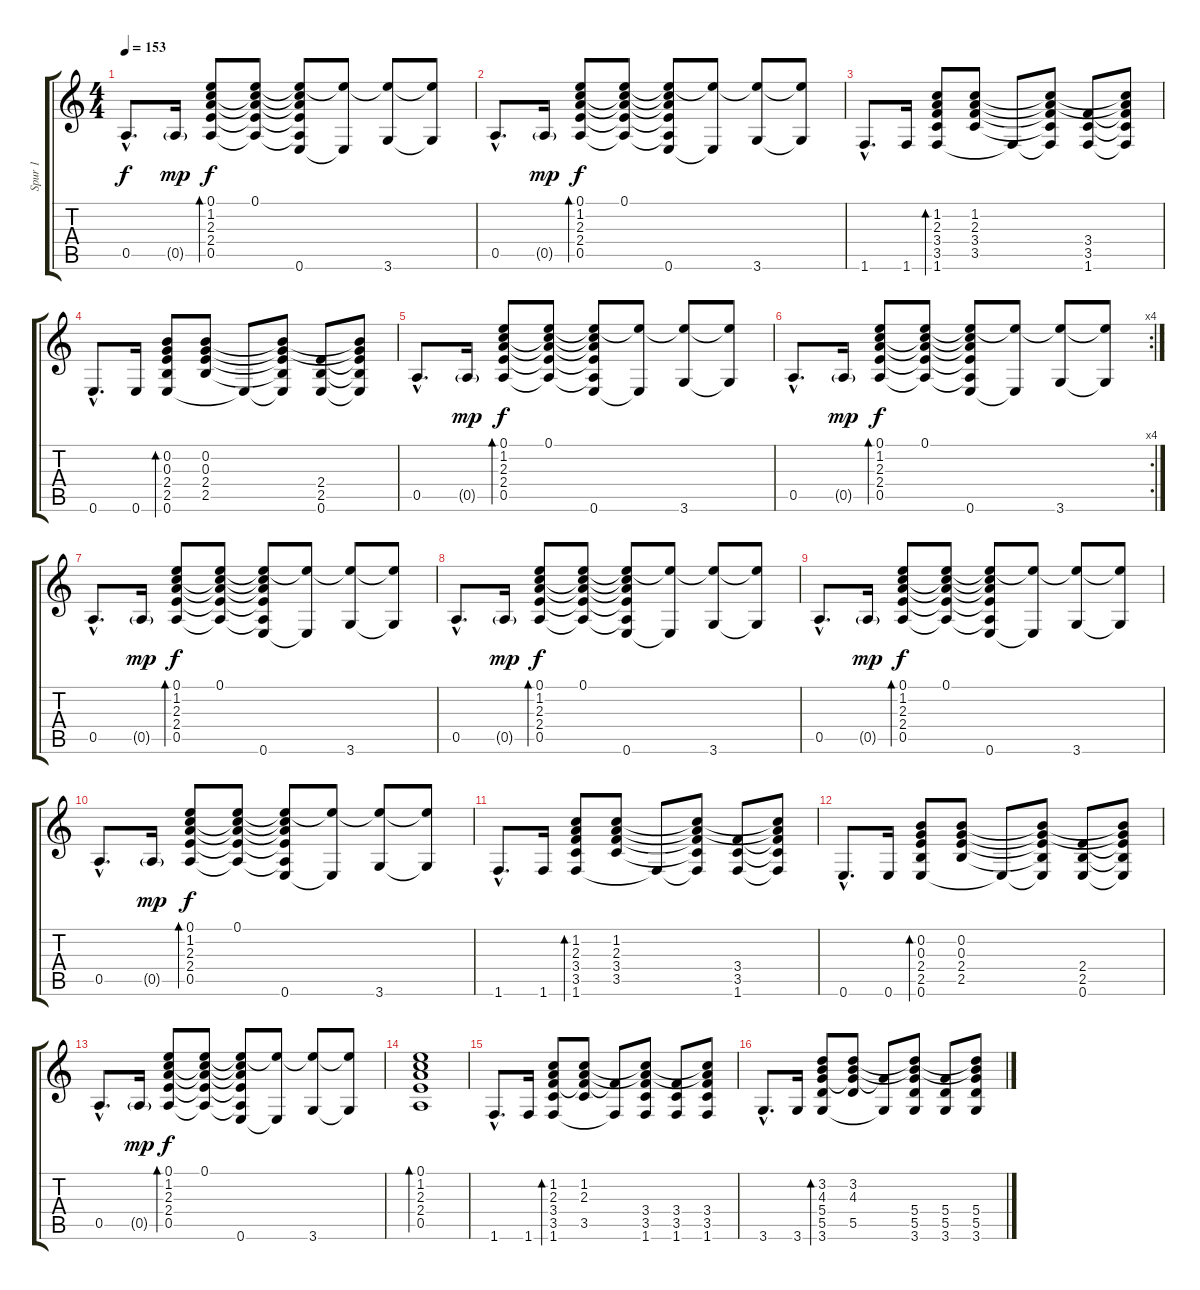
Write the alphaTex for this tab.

\track ("Spur 1" "Spur 1") {instrument electricguitarclean}
\staff {score tabs}
\tuning (E4 B3 G3 D3 A2 E2) {hide}
\ts (4 4)
\tempo 153
\clef g2
\ks c
0.5{hac}.8{d dy f} 0.5{g}.16{dy mp} (0.1 1.2 2.3 2.4 0.5).8{bd 240 dy f} (0.1 1.2{t} 2.3{t} 2.4{t} 0.5{t}).8 (0.1{t} 1.2{t} 2.3{t} 2.4{t} 0.5{t} 0.6).8 (0.1{t} 0.6{t}).8 (0.1{t} 3.6).8 (0.1{t} 3.6{t}).8 |
0.5{hac}.8{d} 0.5{g}.16{dy mp} (0.1 1.2 2.3 2.4 0.5).8{bd 240 dy f} (0.1 1.2{t} 2.3{t} 2.4{t} 0.5{t}).8 (0.1{t} 1.2{t} 2.3{t} 2.4{t} 0.5{t} 0.6).8 (0.1{t} 0.6{t}).8 (0.1{t} 3.6).8 (0.1{t} 3.6{t}).8 |
1.6{hac}.8{d} 1.6.16 (1.2 2.3 3.4 3.5 1.6).8{bd 480} (1.2 2.3 3.4 3.5).8 1.6{t}.8 (1.2{t} 2.3{t} 3.4{t} 3.5{t} 1.6{t}).8 (3.4 3.5 1.6).8 (1.2{t} 2.3{t} 3.4{t} 3.5{t} 1.6{t}).8 |
0.6{hac}.8{d} 0.6.16 (0.2 0.3 2.4 2.5 0.6).8{bd 480} (0.2 0.3 2.4 2.5).8 0.6{t}.8 (0.2{t} 0.3{t} 2.4{t} 2.5{t} 0.6{t}).8 (2.4 2.5 0.6).8 (0.2{t} 0.3{t} 2.4{t} 2.5{t} 0.6{t}).8 |
0.5{hac}.8{d} 0.5{g}.16{dy mp} (0.1 1.2 2.3 2.4 0.5).8{bd 240 dy f} (0.1 1.2{t} 2.3{t} 2.4{t} 0.5{t}).8 (0.1{t} 1.2{t} 2.3{t} 2.4{t} 0.5{t} 0.6).8 (0.1{t} 0.6{t}).8 (0.1{t} 3.6).8 (0.1{t} 3.6{t}).8 |
\rc 4
0.5{hac}.8{d} 0.5{g}.16{dy mp} (0.1 1.2 2.3 2.4 0.5).8{bd 240 dy f} (0.1 1.2{t} 2.3{t} 2.4{t} 0.5{t}).8 (0.1{t} 1.2{t} 2.3{t} 2.4{t} 0.5{t} 0.6).8 (0.1{t} 0.6{t}).8 (0.1{t} 3.6).8 (0.1{t} 3.6{t}).8 |
0.5{hac}.8{d} 0.5{g}.16{dy mp} (0.1 1.2 2.3 2.4 0.5).8{bd 240 dy f} (0.1 1.2{t} 2.3{t} 2.4{t} 0.5{t}).8 (0.1{t} 1.2{t} 2.3{t} 2.4{t} 0.5{t} 0.6).8 (0.1{t} 0.6{t}).8 (0.1{t} 3.6).8 (0.1{t} 3.6{t}).8 |
0.5{hac}.8{d} 0.5{g}.16{dy mp} (0.1 1.2 2.3 2.4 0.5).8{bd 240 dy f} (0.1 1.2{t} 2.3{t} 2.4{t} 0.5{t}).8 (0.1{t} 1.2{t} 2.3{t} 2.4{t} 0.5{t} 0.6).8 (0.1{t} 0.6{t}).8 (0.1{t} 3.6).8 (0.1{t} 3.6{t}).8 |
0.5{hac}.8{d} 0.5{g}.16{dy mp} (0.1 1.2 2.3 2.4 0.5).8{bd 240 dy f} (0.1 1.2{t} 2.3{t} 2.4{t} 0.5{t}).8 (0.1{t} 1.2{t} 2.3{t} 2.4{t} 0.5{t} 0.6).8 (0.1{t} 0.6{t}).8 (0.1{t} 3.6).8 (0.1{t} 3.6{t}).8 |
0.5{hac}.8{d} 0.5{g}.16{dy mp} (0.1 1.2 2.3 2.4 0.5).8{bd 240 dy f} (0.1 1.2{t} 2.3{t} 2.4{t} 0.5{t}).8 (0.1{t} 1.2{t} 2.3{t} 2.4{t} 0.5{t} 0.6).8 (0.1{t} 0.6{t}).8 (0.1{t} 3.6).8 (0.1{t} 3.6{t}).8 |
1.6{hac}.8{d} 1.6.16 (1.2 2.3 3.4 3.5 1.6).8{bd 480} (1.2 2.3 3.4 3.5).8 1.6{t}.8 (1.2{t} 2.3{t} 3.4{t} 3.5{t} 1.6{t}).8 (3.4 3.5 1.6).8 (1.2{t} 2.3{t} 3.4{t} 3.5{t} 1.6{t}).8 |
0.6{hac}.8{d} 0.6.16 (0.2 0.3 2.4 2.5 0.6).8{bd 480} (0.2 0.3 2.4 2.5).8 0.6{t}.8 (0.2{t} 0.3{t} 2.4{t} 2.5{t} 0.6{t}).8 (2.4 2.5 0.6).8 (0.2{t} 0.3{t} 2.4{t} 2.5{t} 0.6{t}).8 |
0.5{hac}.8{d} 0.5{g}.16{dy mp} (0.1 1.2 2.3 2.4 0.5).8{bd 240 dy f} (0.1 1.2{t} 2.3{t} 2.4{t} 0.5{t}).8 (0.1{t} 1.2{t} 2.3{t} 2.4{t} 0.5{t} 0.6).8 (0.1{t} 0.6{t}).8 (0.1{t} 3.6).8 (0.1{t} 3.6{t}).8 |
(0.1 1.2 2.3 2.4 0.5).1{bd 240} |
\section ("" "")
1.6{hac}.8{d} 1.6.16 (1.2 2.3 3.4 3.5 1.6).8{bd 480} (1.2 2.3 3.4{t} 3.5).8 (3.4{t} 1.6{t}).8 (1.2{t} 2.3{t} 3.4 3.5 1.6).8 (3.4 3.5 1.6).8 (1.2{t} 2.3{t} 3.4 3.5 1.6).8 |
3.6{hac}.8{d} 3.6.16 (3.2 4.3 5.4 5.5 3.6).8{bd 480} (3.2 4.3 5.4{t} 5.5).8 (5.4{t} 3.6{t}).8 (3.2{t} 4.3{t} 5.4 5.5 3.6).8 (5.4 5.5 3.6).8 (3.2{t} 4.3{t} 5.4 5.5 3.6).8
